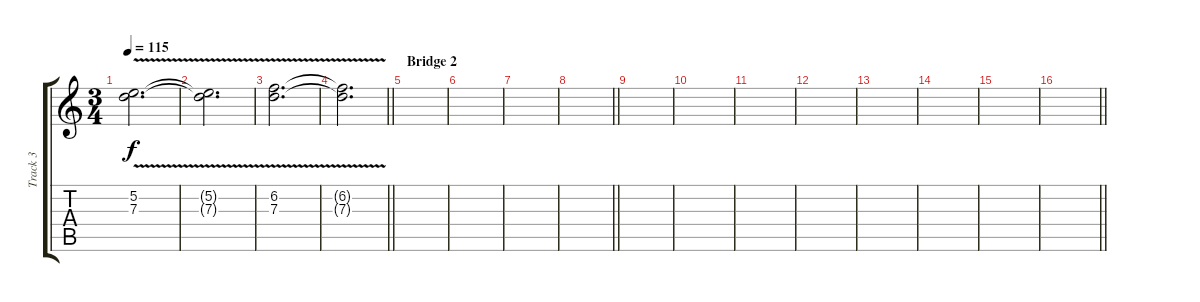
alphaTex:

\track ("Track 3" "Track 3") {instrument overdrivenguitar}
\staff {score tabs}
\tuning (E4 B3 G3 D3 A2 D2) {hide}
\ts (3 4)
\tempo 115
\clef g2
\ks c
(5.2{v} 7.3{v}).2{d dy f} |
(5.2{t} 7.3{t}).2{d} |
(6.2{v} 7.3{v}).2{d} |
\barLineRight lightlight
(6.2{t} 7.3{t}).2{d} |
\section ("" "Bridge 2")
|
|
|
\barLineRight lightlight
|
|
|
|
|
|
|
|
\barLineRight lightlight
